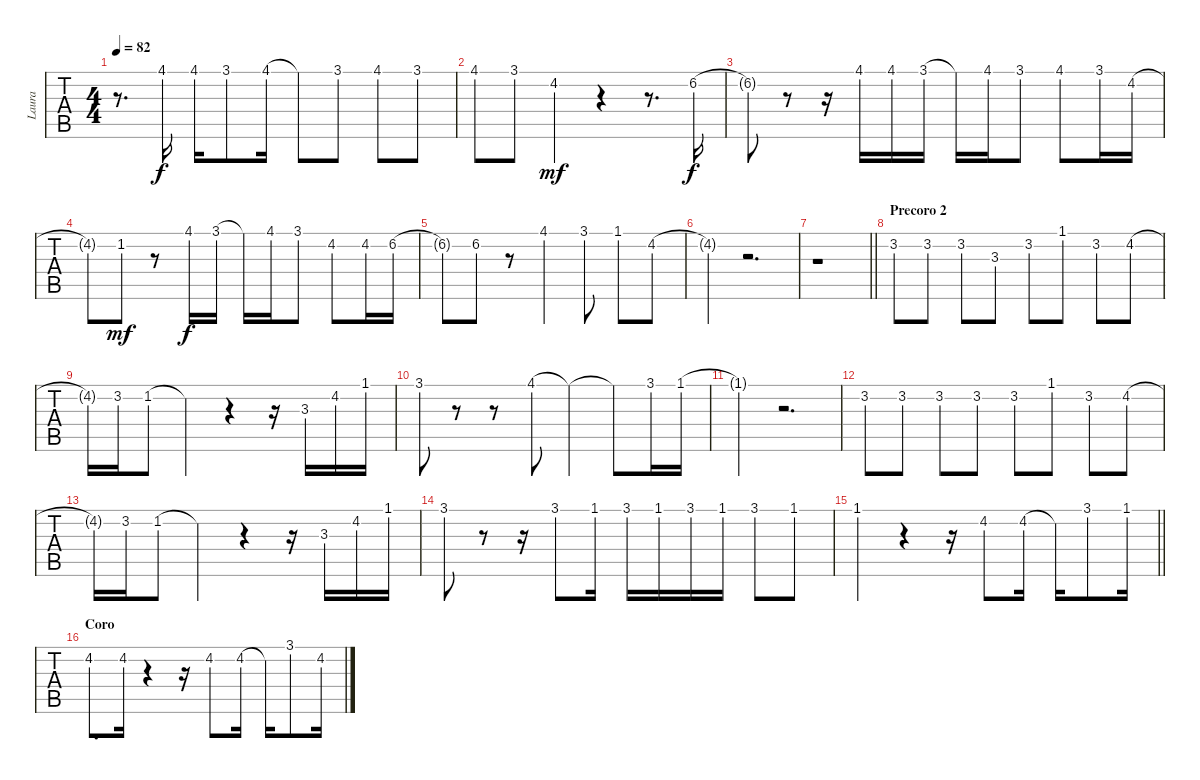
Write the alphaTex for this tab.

\track ("Laura" "Laura") {instrument flute}
\staff {tabs}
\tuning (E4 B3 G3 D3 A2 E2) {hide}
\ts (4 4)
\tempo 82
\clef g2
\ks cminor
r.8{d dy f} 4.1.16 4.1.16 3.1.8 4.1.16 4.1{t}.8 3.1.8 4.1.8 3.1.8 |
4.1.8 3.1.8 4.2.4{dy mf} r.4 r.8{d} 6.2.16{dy f} |
6.2{t}.8 r.8 r.16 4.1.16 4.1.16 3.1.16 3.1{t}.16 4.1.16 3.1.8 4.1.8 3.1.16 4.2.16 |
4.2{t}.8 1.2.8{dy mf} r.8 4.1.16{dy f} 3.1.16 3.1{t}.16 4.1.16 3.1.8 4.2.8 4.2.16 6.2.16 |
6.2{t}.8 6.2.8 r.8 4.1.4 3.1.8 1.1.8 4.2.8 |
4.2{t}.4 r.2{d} |
\barLineRight lightlight
r.1 |
\section ("" "Precoro 2")
3.2.8 3.2.8 3.2.8 3.3.8 3.2.8 1.1.8 3.2.8 4.2.8 |
4.2{t}.16 3.2.16 1.2.8 1.2{t}.4 r.4 r.16 3.3.16 4.2.16 1.1.16 |
3.1.8 r.8 r.8 4.1.8 4.1{t}.4 4.1{t}.8 3.1.16 1.1.16 |
1.1{t}.4 r.2{d} |
3.2.8 3.2.8 3.2.8 3.2.8 3.2.8 1.1.8 3.2.8 4.2.8 |
4.2{t}.16 3.2.16 1.2.8 1.2{t}.4 r.4 r.16 3.3.16 4.2.16 1.1.16 |
3.1.8 r.8 r.16 3.1.8 1.1.16 3.1.16 1.1.16 3.1.16 1.1.16 3.1.8 1.1.8 |
\barLineRight lightlight
1.1.4 r.4 r.16 4.2.8 4.2.16 4.2{t}.16 3.1.8 1.1.16 |
\section ("" "Coro")
4.2.8{d} 4.2.16 r.4 r.16 4.2.8 4.2.16 4.2{t}.16 3.1.8 4.2.16
